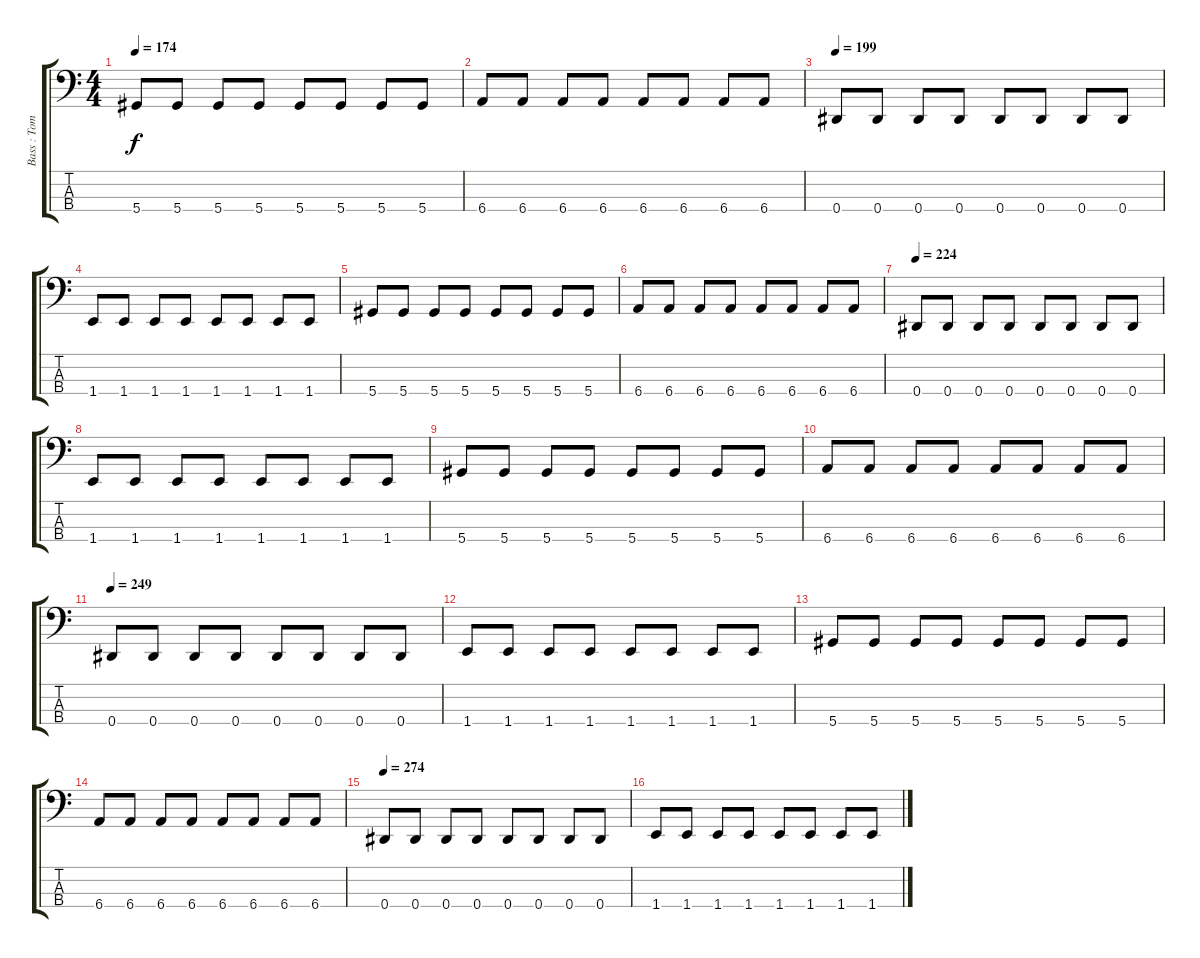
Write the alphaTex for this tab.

\track ("Bass : Tom Araya" "Bass : Tom") {instrument electricbasspick}
\staff {score tabs}
\tuning (Gb2 Db2 Ab1 Eb1) {hide}
\ts (4 4)
\tempo 174
\clef f4
\ks c
5.4.8{dy f} 5.4.8 5.4.8 5.4.8 5.4.8 5.4.8 5.4.8 5.4.8 |
6.4.8 6.4.8 6.4.8 6.4.8 6.4.8 6.4.8 6.4.8 6.4.8 |
\tempo 199
0.4.8 0.4.8 0.4.8 0.4.8 0.4.8 0.4.8 0.4.8 0.4.8 |
1.4.8 1.4.8 1.4.8 1.4.8 1.4.8 1.4.8 1.4.8 1.4.8 |
5.4.8 5.4.8 5.4.8 5.4.8 5.4.8 5.4.8 5.4.8 5.4.8 |
6.4.8 6.4.8 6.4.8 6.4.8 6.4.8 6.4.8 6.4.8 6.4.8 |
\tempo 224
0.4.8 0.4.8 0.4.8 0.4.8 0.4.8 0.4.8 0.4.8 0.4.8 |
1.4.8 1.4.8 1.4.8 1.4.8 1.4.8 1.4.8 1.4.8 1.4.8 |
5.4.8 5.4.8 5.4.8 5.4.8 5.4.8 5.4.8 5.4.8 5.4.8 |
6.4.8 6.4.8 6.4.8 6.4.8 6.4.8 6.4.8 6.4.8 6.4.8 |
\tempo 249
0.4.8 0.4.8 0.4.8 0.4.8 0.4.8 0.4.8 0.4.8 0.4.8 |
1.4.8 1.4.8 1.4.8 1.4.8 1.4.8 1.4.8 1.4.8 1.4.8 |
5.4.8 5.4.8 5.4.8 5.4.8 5.4.8 5.4.8 5.4.8 5.4.8 |
6.4.8 6.4.8 6.4.8 6.4.8 6.4.8 6.4.8 6.4.8 6.4.8 |
\tempo 274
0.4.8 0.4.8 0.4.8 0.4.8 0.4.8 0.4.8 0.4.8 0.4.8 |
1.4.8 1.4.8 1.4.8 1.4.8 1.4.8 1.4.8 1.4.8 1.4.8
